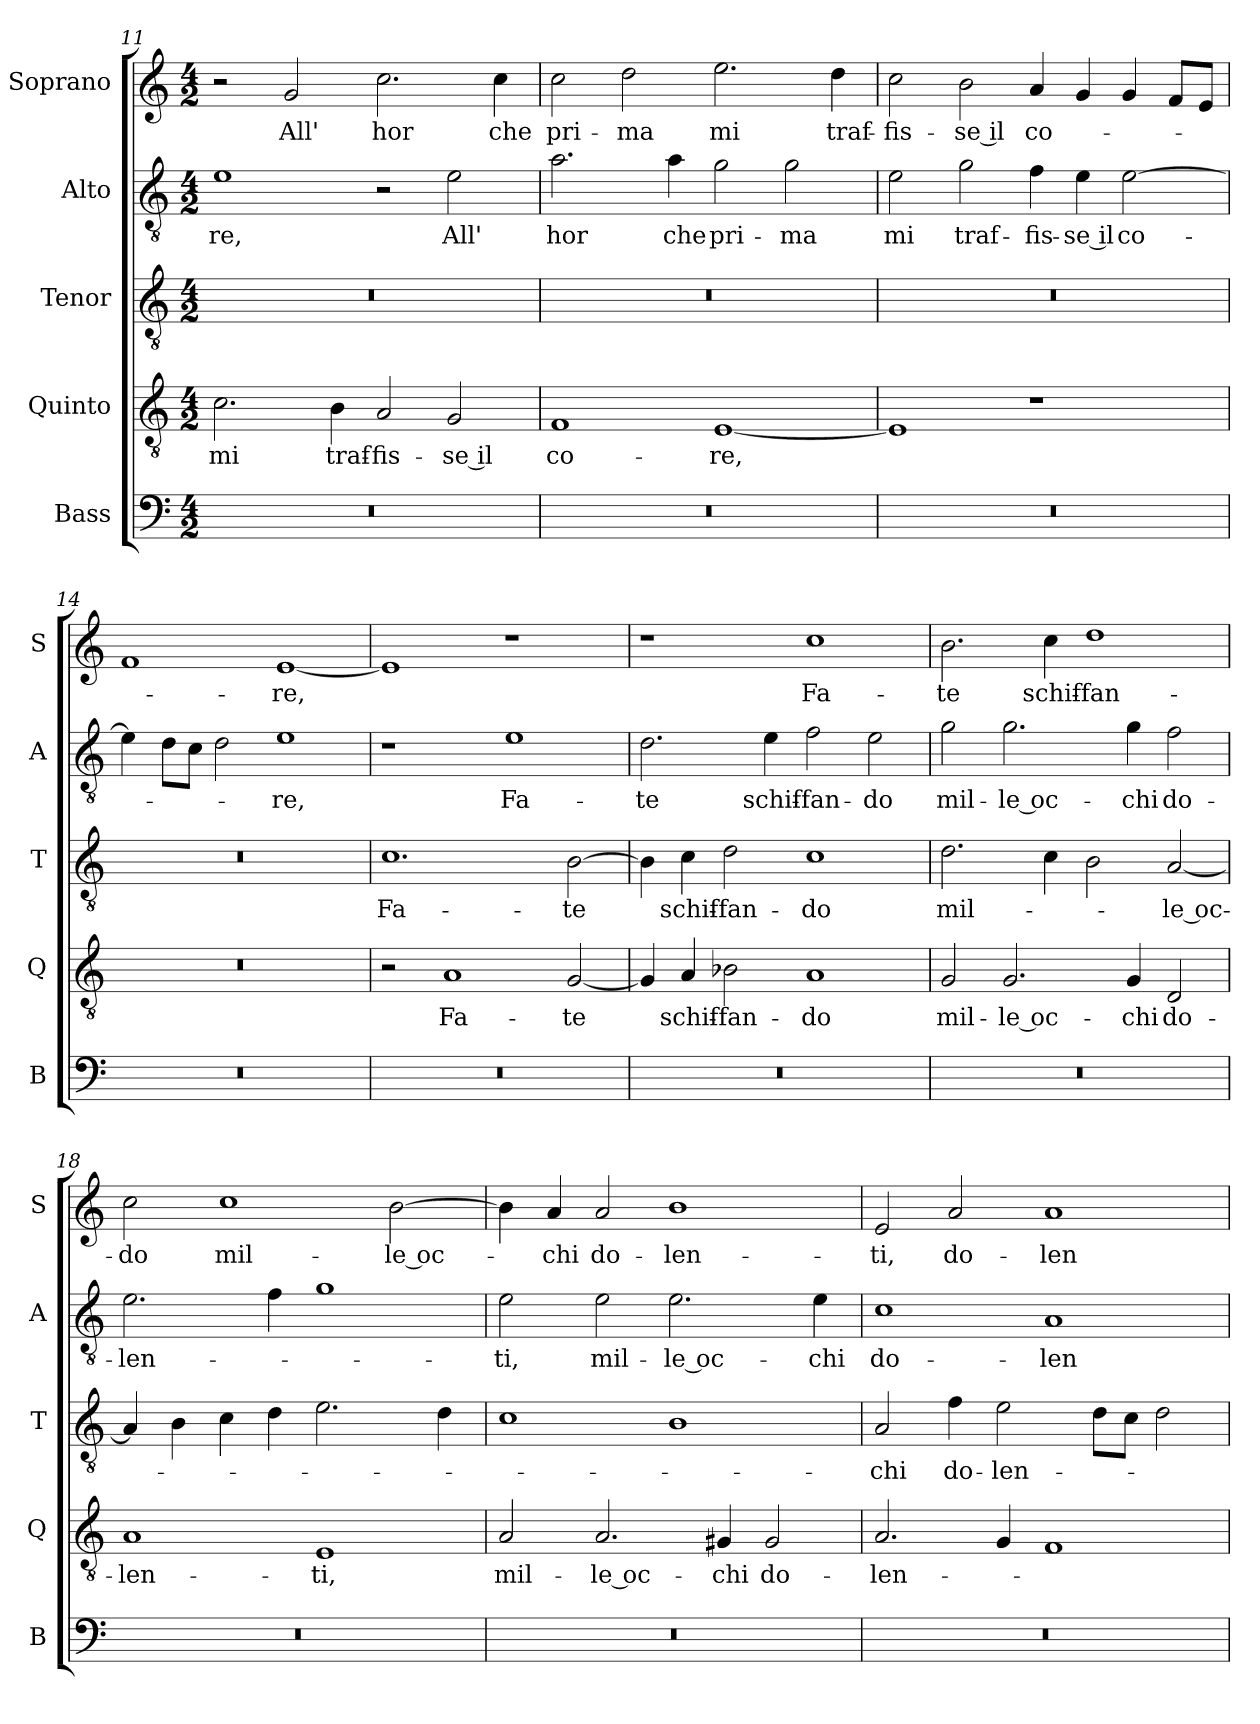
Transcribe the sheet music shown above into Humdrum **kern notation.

**kern	**kern	**text	**kern	**text	**kern	**text	**kern	**text
*part5	*part4	*part4	*part3	*part3	*part2	*part2	*part1	*part1
*staff5	*staff4	*staff4	*staff3	*staff3	*staff2	*staff2	*staff1	*staff1
*I"Bass	*I"Quinto	*	*I"Tenor	*	*I"Alto	*	*I"Soprano	*
*I'B	*I'Q	*	*I'T	*	*I'A	*	*I'S	*
*clefF4	*clefGv2	*	*clefGv2	*	*clefGv2	*	*clefG2	*
*k[]	*k[]	*	*k[]	*	*k[]	*	*k[]	*
*C:	*C:	*	*C:	*	*C:	*	*C:	*
*M4/2	*M4/2	*	*M4/2	*	*M4/2	*	*M4/2	*
=11	=11	=11	=11	=11	=11	=11	=11	=11
!	!	!LO:LY:b	!	!	!	!LO:LY:b	!	!
0r	2.c\	mi	0r	.	1e	-re,	2r	.
!	!	!	!	!	!	!	!	!LO:LY:b
.	.	.	.	.	.	.	2g/	All'
!	!	!LO:LY:b	!	!	!	!	!	!
.	4B\	traf-	.	.	.	.	.	.
!	!	!LO:LY:b	!	!	!	!	!	!LO:LY:b
.	2A/	-fis-	.	.	2r	.	2.cc\	hor
!	!	!LO:LY:b	!	!	!	!LO:LY:b	!	!
.	2G/	-se il	.	.	2e\	All'	.	.
!	!	!	!	!	!	!	!	!LO:LY:b
.	.	.	.	.	.	.	4cc\	che
!!LO:PB:g=z
=12	=12	=12	=12	=12	=12	=12	=12	=12
!	!	!LO:LY:b	!	!	!	!LO:LY:b	!	!LO:LY:b
0r	1F	co-	0r	.	2.a\	hor	2cc\	pri-
!	!	!	!	!	!	!	!	!LO:LY:b
.	.	.	.	.	.	.	2dd\	-ma
!	!	!	!	!	!	!LO:LY:b	!	!
.	.	.	.	.	4a\	che	.	.
!	!	!LO:LY:b	!	!	!	!LO:LY:b	!	!LO:LY:b
.	[1E	-re,	.	.	2g\	pri-	2.ee\	mi
!	!	!	!	!	!	!LO:LY:b	!	!
.	.	.	.	.	2g\	-ma	.	.
!	!	!	!	!	!	!	!	!LO:LY:b
.	.	.	.	.	.	.	4dd\	traf-
=13	=13	=13	=13	=13	=13	=13	=13	=13
!	!	!	!	!	!	!LO:LY:b	!	!LO:LY:b
0r	1E]	.	0r	.	2e\	mi	2cc\	-fis-
!	!	!	!	!	!	!LO:LY:b	!	!LO:LY:b
.	.	.	.	.	2g\	traf-	2b\	-se il
!	!	!	!	!	!	!LO:LY:b	!	!LO:LY:b
.	1r	.	.	.	4f\	-fis-	4a/	co-
!	!	!	!	!	!	!LO:LY:b	!	!
.	.	.	.	.	4e\	-se il	4g/	.
!	!	!	!	!	!	!LO:LY:b	!	!
.	.	.	.	.	[2e\	co-	4g/	.
.	.	.	.	.	.	.	8f/L	.
.	.	.	.	.	.	.	8e/J	.
=14	=14	=14	=14	=14	=14	=14	=14	=14
0r	0r	.	0r	.	4e\]	.	1f	.
.	.	.	.	.	8d\L	.	.	.
.	.	.	.	.	8c\J	.	.	.
.	.	.	.	.	2d\	.	.	.
!	!	!	!	!	!	!LO:LY:b	!	!LO:LY:b
.	.	.	.	.	1e	-re,	[1e	-re,
=15	=15	=15	=15	=15	=15	=15	=15	=15
!	!	!	!	!LO:LY:b	!	!	!	!
0r	2r	.	1.c	Fa-	1r	.	1e]	.
!	!	!LO:LY:b	!	!	!	!	!	!
.	1A	Fa-	.	.	.	.	.	.
!	!	!	!	!	!	!LO:LY:b	!	!
.	.	.	.	.	1e	Fa-	1r	.
!	!	!LO:LY:b	!	!LO:LY:b	!	!	!	!
.	[2G/	-te	[2B\	-te	.	.	.	.
!!LO:LB:g=z
=16	=16	=16	=16	=16	=16	=16	=16	=16
!	!	!	!	!	!	!LO:LY:b	!	!
0r	4G/]	.	4B\]	.	2.d\	-te	1r	.
!	!	!LO:LY:b	!	!LO:LY:b	!	!	!	!
.	4A/	schif-	4c\	schif-	.	.	.	.
!	!	!LO:LY:b	!	!LO:LY:b	!	!	!	!
.	2B-X\	-fan-	2d\	-fan-	.	.	.	.
!	!	!	!	!	!	!LO:LY:b	!	!
.	.	.	.	.	4e\	schif-	.	.
!	!	!LO:LY:b	!	!LO:LY:b	!	!LO:LY:b	!	!LO:LY:b
.	1A	-do	1c	-do	2f\	-fan-	1cc	Fa-
!	!	!	!	!	!	!LO:LY:b	!	!
.	.	.	.	.	2e\	-do	.	.
=17	=17	=17	=17	=17	=17	=17	=17	=17
!	!	!LO:LY:b	!	!LO:LY:b	!	!LO:LY:b	!	!LO:LY:b
0r	2G/	mil-	2.d\	mil-	2g\	mil-	2.b\	-te
!	!	!LO:LY:b	!	!	!	!LO:LY:b	!	!
.	2.G/	-le oc-	.	.	2.g\	-le oc-	.	.
!	!	!	!	!	!	!	!	!LO:LY:b
.	.	.	4c\	.	.	.	4cc\	schif-
!	!	!	!	!	!	!	!	!LO:LY:b
.	.	.	2B\	.	.	.	1dd	-fan-
!	!	!LO:LY:b	!	!	!	!LO:LY:b	!	!
.	4G/	-chi	.	.	4g\	-chi	.	.
!	!	!LO:LY:b	!	!LO:LY:b	!	!LO:LY:b	!	!
.	2D/	do-	[2A/	-le oc-	2f\	do-	.	.
=18	=18	=18	=18	=18	=18	=18	=18	=18
!	!	!LO:LY:b	!	!	!	!LO:LY:b	!	!LO:LY:b
0r	1A	-len-	4A/]	.	2.e\	-len-	2cc\	-do
.	.	.	4B\	.	.	.	.	.
!	!	!	!	!	!	!	!	!LO:LY:b
.	.	.	4c\	.	.	.	1cc	mil-
.	.	.	4d\	.	4f\	.	.	.
!	!	!LO:LY:b	!	!	!	!	!	!
.	1E	-ti,	2.e\	.	1g	.	.	.
!	!	!	!	!	!	!	!	!LO:LY:b
.	.	.	.	.	.	.	[2b\	-le oc-
.	.	.	4d\	.	.	.	.	.
=19	=19	=19	=19	=19	=19	=19	=19	=19
!	!	!LO:LY:b	!	!	!	!LO:LY:b	!	!
0r	2A/	mil-	1c	.	2e\	-ti,	4b\]	.
!	!	!	!	!	!	!	!	!LO:LY:b
.	.	.	.	.	.	.	4a/	-chi
!	!	!LO:LY:b	!	!	!	!LO:LY:b	!	!LO:LY:b
.	2.A/	-le oc-	.	.	2e\	mil-	2a/	do-
!	!	!	!	!	!	!LO:LY:b	!	!LO:LY:b
.	.	.	1B	.	2.e\	-le oc-	1b	-len-
!	!	!LO:LY:b	!	!	!	!	!	!
.	4G#X/	-chi	.	.	.	.	.	.
!	!	!LO:LY:b	!	!	!	!	!	!
.	2G#/	do-	.	.	.	.	.	.
!	!	!	!	!	!	!LO:LY:b	!	!
.	.	.	.	.	4e\	-chi	.	.
!!LO:LB:g=z
=20	=20	=20	=20	=20	=20	=20	=20	=20
!	!	!LO:LY:b	!	!LO:LY:b	!	!LO:LY:b	!	!LO:LY:b
0r	2.A/	-len-	2A/	-chi	1c	do-	2e/	-ti,
!	!	!	!	!LO:LY:b	!	!	!	!LO:LY:b
.	.	.	4f\	do-	.	.	2a/	do-
!	!	!	!	!LO:LY:b	!	!	!	!
.	4G/	.	2e\	-len-	.	.	.	.
!	!	!	!	!	!	!LO:LY:b	!	!LO:LY:b
.	1F	.	.	.	1A	-len-	1a	-len-
.	.	.	8d\L	.	.	.	.	.
.	.	.	8c\J	.	.	.	.	.
.	.	.	2d\	.	.	.	.	.
=	=	=	=	=	=	=	=	=
*-	*-	*-	*-	*-	*-	*-	*-	*-
